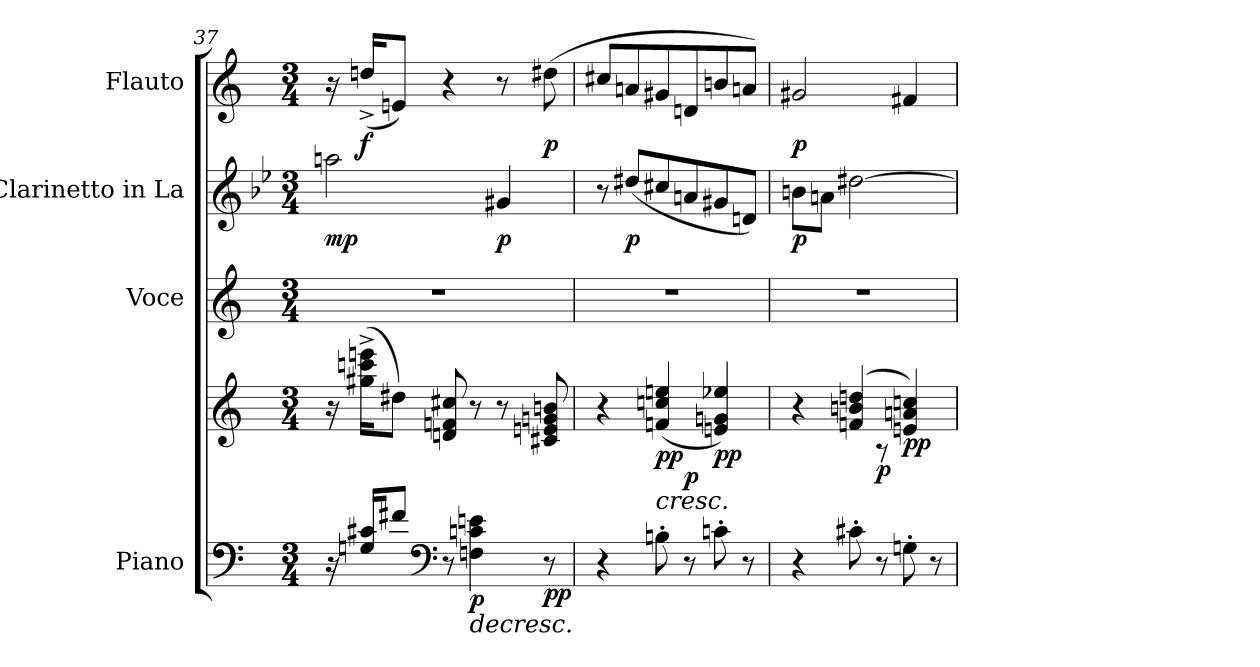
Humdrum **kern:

**kern	**kern	**dynam	**kern	**kern	**dynam	**kern	**dynam
*part4	*part4	*part4	*part3	*part2	*part2	*part1	*part1
*staff5	*staff4	*staff4/5	*staff3	*staff2	*staff2	*staff1	*staff1
*I"Piano	*	*	*I"Voce	*I"Clarinetto in La	*	*I"Flauto	*
*	*	*	*I'Vo.	*I'Cl. La	*	*I'Fl.	*
*clefF4	*clefG2	*	*clefG2	*clefG2	*	*clefG2	*
*	*	*	*	*ITrd8c14	*	*	*
*k[]	*k[]	*	*k[]	*k[b-e-]	*	*k[]	*
*M3/4	*M3/4	*	*M3/4	*M3/4	*	*M3/4	*
=37	=37	=37	=37	=37	=37	=37	=37
!	!	!	!	!	!LO:DY:b	!	!
16r	16r	.	2.r	2an\	mp	16r	.
!	!	!	!	!	!	!	!LO:DY:b
16Gn/ 16c#X/KL	(>16gg#X\^ 16cccn\^ 16eeen\^KL	.	.	.	.	(<16ddn^/KL	f
8f#X/J	8dd#X\J)	.	.	.	.	8en/J)	.
*clefF4	*	*	*	*	*	*	*
8r	8dn/ 8fn/ 8cc#X/	.	.	.	.	4r	.
!	!	!LO:HP:b=2	!	!	!	!	!
!	!	!LO:DY:n=1:b=2	!	!	!	!	!
4Fn\ 4cn\ 4en\	8r	> p	.	.	.	.	.
!	!	!	!	!	!LO:DY:b	!	!
.	8r	.	.	4G#X/	p	8r	.
!	!	!LO:DY:n=2:b=2	!	!	!	!	!LO:DY:b
8r	8c#X/ 8en/ 8gn/ 8bn/	pp	.	.	.	(>8dd#X\	p
=38	=38	=38	=38	=38	=38	=38	=38
*	*^	*	*	*	*	*	*
4r	4r	4.ryy	.	2.r	8r	.	8cc#X/L	.
!	!	!	!	!	!	!LO:DY:b	!	!
.	.	.	.	.	(<8d#X/L	p	8an/	.
!	!	!	!LO:HP:n=1:b	!	!	!	!	!
!	!	!	!LO:DY:n=1:b	!	!	!	!	!
8Bn'\	(>4fn/ 4ccn/ 4een/	.	] < pp	.	8c#X/	.	8g#X/	.
!	!	!	!LO:DY:n=2:b	!	!	!	!	!
8r	.	8ryy	p	.	8An/	.	8dn/	.
!	!	!	!LO:DY:n=3:b	!	!	!	!	!
8cn'\	4en/ 4gn/ 4ee-X/)	4ryy	[ pp	.	8G#X/	.	8bn/	.
8r	.	.	.	.	8Dn/J)	.	8an/J)	.
=39	=39	=39	=39	=39	=39	=39	=39	=39
!	!	!	!	!	!	!LO:DY:b	!	!LO:DY:b
4r	4r	4.ryy	.	2.r	8Bn\L	p	2g#X/	p
.	.	.	.	.	8An\J	.	.	.
8c#X'\	(>4fn/ 4bn/ 4ddn/	.	.	.	[2d#X\	.	.	.
!	!	!	!LO:DY:b	!	!	!	!	!
8r	.	8r	p	.	.	.	.	.
!	!	!	!LO:DY:b	!	!	!	!	!
8Gn'\	4en/ 4an/ 4ccn/)	4ryy	pp	.	.	.	4f#X/	.
8r	.	.	.	.	.	.	.	.
*	*v	*v	*	*	*	*	*	*
=	=	=	=	=	=	=	=
*-	*-	*-	*-	*-	*-	*-	*-
